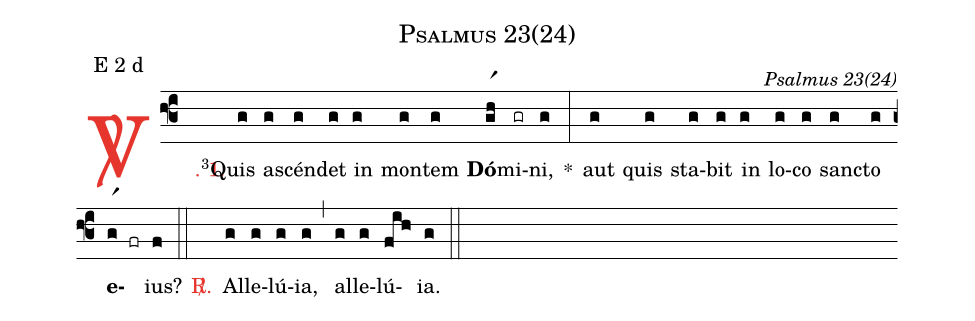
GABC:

name: Psalmus 23(24);
mode: E 2 d;
commentary: Psalmus 23(24);
%%
(f3)

<c><sp>V/</sp>. 1.</c>() <v>\VSup{3}</v>Quis(g) a(g)scén(g)det(g) in(g) mon(g)tem(g) <b>Dó</b>(gr1h)mi(gr)ni,(g) *(:) aut(g) quis(g) sta(g)bit(g) in(g) lo(g)co(g) san(g)cto(g) <b>e</b>(gr1 fr)ius?(f)

(::)

<nlba><c><sp>R/</sp>.</c>() Al</nlba>(g)le(g)lú(g)ia,(g) (,) al(g)le(g)lú(fih)ia.(g)

(::)
